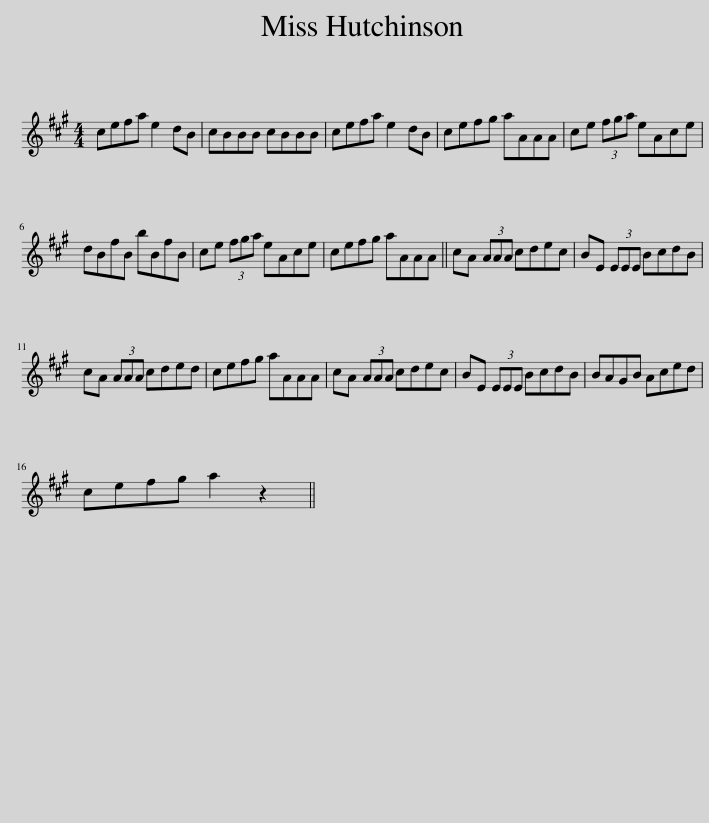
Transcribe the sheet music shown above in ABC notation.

X:1
L:1/8
M:4/4
I:linebreak $
K:A
V:1 treble
V:1
 cefa e2 dB | cBBB cBBB | cefa e2 dB | cefg aAAA | ce (3fga eAce |$ %5
 dBfB bBfB | ce (3fga eAce | cefg aAAA || cA (3AAA cdec | BE (3EEE BcdB |$ %10
 cA (3AAA cded | cefg aAAA | cA (3AAA cdec | BE (3EEE BcdB | BAGB Aced |$ %15
 cefg a2 z2 || %16
